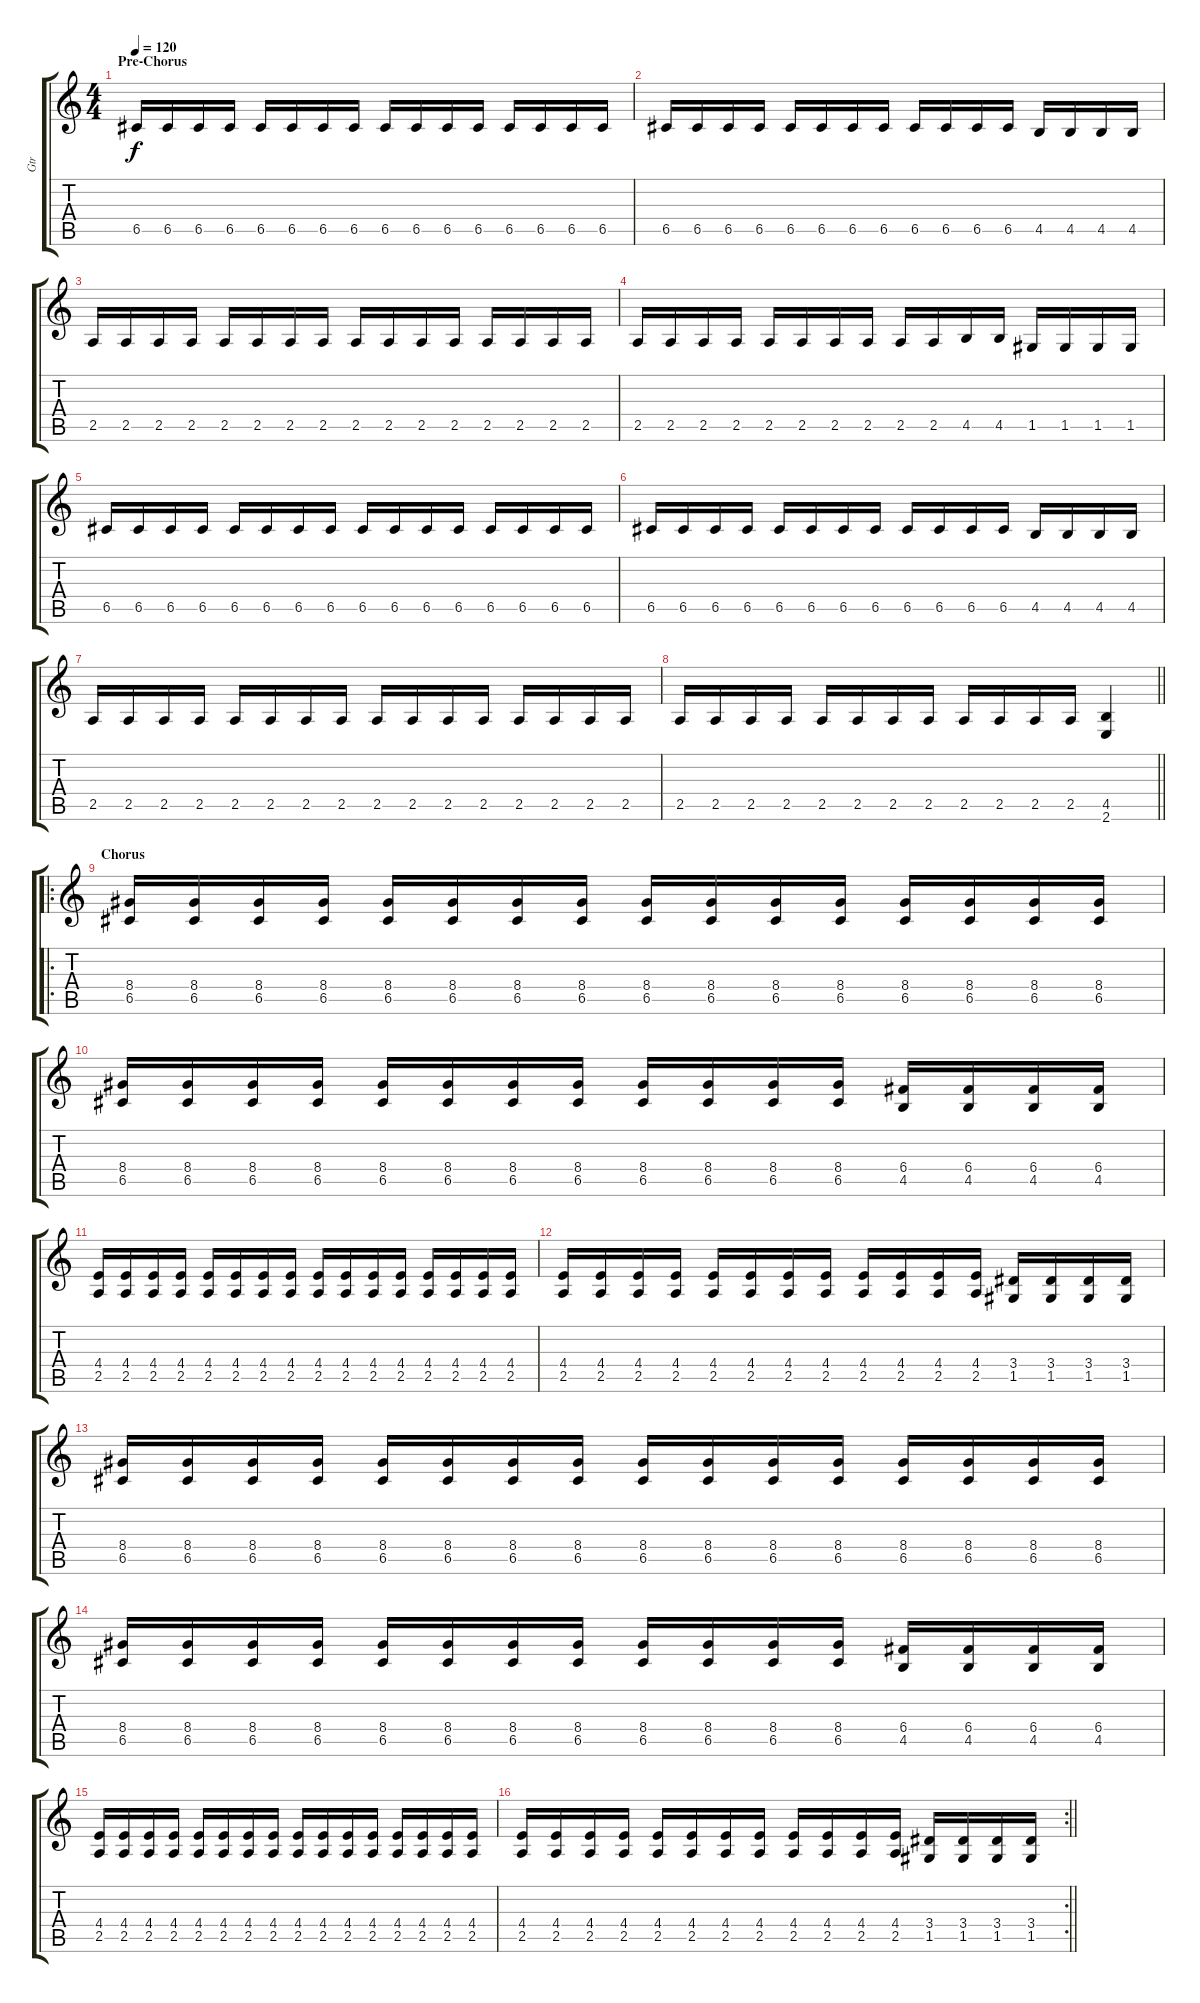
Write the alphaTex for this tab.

\track ("Gtr" "Gtr") {instrument overdrivenguitar}
\staff {score tabs}
\tuning (D4 A3 F3 C3 G2 D2) {hide}
\ts (4 4)
\section ("" "Pre-Chorus")
\tempo 120
\clef g2
\ks c
6.5.16{dy f} 6.5.16 6.5.16 6.5.16 6.5.16 6.5.16 6.5.16 6.5.16 6.5.16 6.5.16 6.5.16 6.5.16 6.5.16 6.5.16 6.5.16 6.5.16 |
6.5.16 6.5.16 6.5.16 6.5.16 6.5.16 6.5.16 6.5.16 6.5.16 6.5.16 6.5.16 6.5.16 6.5.16 4.5.16 4.5.16 4.5.16 4.5.16 |
2.5.16 2.5.16 2.5.16 2.5.16 2.5.16 2.5.16 2.5.16 2.5.16 2.5.16 2.5.16 2.5.16 2.5.16 2.5.16 2.5.16 2.5.16 2.5.16 |
2.5.16 2.5.16 2.5.16 2.5.16 2.5.16 2.5.16 2.5.16 2.5.16 2.5.16 2.5.16 4.5.16 4.5.16 1.5.16 1.5.16 1.5.16 1.5.16 |
6.5.16 6.5.16 6.5.16 6.5.16 6.5.16 6.5.16 6.5.16 6.5.16 6.5.16 6.5.16 6.5.16 6.5.16 6.5.16 6.5.16 6.5.16 6.5.16 |
6.5.16 6.5.16 6.5.16 6.5.16 6.5.16 6.5.16 6.5.16 6.5.16 6.5.16 6.5.16 6.5.16 6.5.16 4.5.16 4.5.16 4.5.16 4.5.16 |
2.5.16 2.5.16 2.5.16 2.5.16 2.5.16 2.5.16 2.5.16 2.5.16 2.5.16 2.5.16 2.5.16 2.5.16 2.5.16 2.5.16 2.5.16 2.5.16 |
\barLineRight lightlight
2.5.16 2.5.16 2.5.16 2.5.16 2.5.16 2.5.16 2.5.16 2.5.16 2.5.16 2.5.16 2.5.16 2.5.16 (4.5 2.6).4 |
\ro
\section ("" "Chorus")
(8.4 6.5).16 (8.4 6.5).16 (8.4 6.5).16 (8.4 6.5).16 (8.4 6.5).16 (8.4 6.5).16 (8.4 6.5).16 (8.4 6.5).16 (8.4 6.5).16 (8.4 6.5).16 (8.4 6.5).16 (8.4 6.5).16 (8.4 6.5).16 (8.4 6.5).16 (8.4 6.5).16 (8.4 6.5).16 |
(8.4 6.5).16 (8.4 6.5).16 (8.4 6.5).16 (8.4 6.5).16 (8.4 6.5).16 (8.4 6.5).16 (8.4 6.5).16 (8.4 6.5).16 (8.4 6.5).16 (8.4 6.5).16 (8.4 6.5).16 (8.4 6.5).16 (6.4 4.5).16 (6.4 4.5).16 (6.4 4.5).16 (6.4 4.5).16 |
(4.4 2.5).16 (4.4 2.5).16 (4.4 2.5).16 (4.4 2.5).16 (4.4 2.5).16 (4.4 2.5).16 (4.4 2.5).16 (4.4 2.5).16 (4.4 2.5).16 (4.4 2.5).16 (4.4 2.5).16 (4.4 2.5).16 (4.4 2.5).16 (4.4 2.5).16 (4.4 2.5).16 (4.4 2.5).16 |
(4.4 2.5).16 (4.4 2.5).16 (4.4 2.5).16 (4.4 2.5).16 (4.4 2.5).16 (4.4 2.5).16 (4.4 2.5).16 (4.4 2.5).16 (4.4 2.5).16 (4.4 2.5).16 (4.4 2.5).16 (4.4 2.5).16 (3.4 1.5).16 (3.4 1.5).16 (3.4 1.5).16 (3.4 1.5).16 |
(8.4 6.5).16 (8.4 6.5).16 (8.4 6.5).16 (8.4 6.5).16 (8.4 6.5).16 (8.4 6.5).16 (8.4 6.5).16 (8.4 6.5).16 (8.4 6.5).16 (8.4 6.5).16 (8.4 6.5).16 (8.4 6.5).16 (8.4 6.5).16 (8.4 6.5).16 (8.4 6.5).16 (8.4 6.5).16 |
(8.4 6.5).16 (8.4 6.5).16 (8.4 6.5).16 (8.4 6.5).16 (8.4 6.5).16 (8.4 6.5).16 (8.4 6.5).16 (8.4 6.5).16 (8.4 6.5).16 (8.4 6.5).16 (8.4 6.5).16 (8.4 6.5).16 (6.4 4.5).16 (6.4 4.5).16 (6.4 4.5).16 (6.4 4.5).16 |
(4.4 2.5).16 (4.4 2.5).16 (4.4 2.5).16 (4.4 2.5).16 (4.4 2.5).16 (4.4 2.5).16 (4.4 2.5).16 (4.4 2.5).16 (4.4 2.5).16 (4.4 2.5).16 (4.4 2.5).16 (4.4 2.5).16 (4.4 2.5).16 (4.4 2.5).16 (4.4 2.5).16 (4.4 2.5).16 |
\rc 2
\barLineRight lightlight
(4.4 2.5).16 (4.4 2.5).16 (4.4 2.5).16 (4.4 2.5).16 (4.4 2.5).16 (4.4 2.5).16 (4.4 2.5).16 (4.4 2.5).16 (4.4 2.5).16 (4.4 2.5).16 (4.4 2.5).16 (4.4 2.5).16 (3.4 1.5).16 (3.4 1.5).16 (3.4 1.5).16 (3.4 1.5).16
